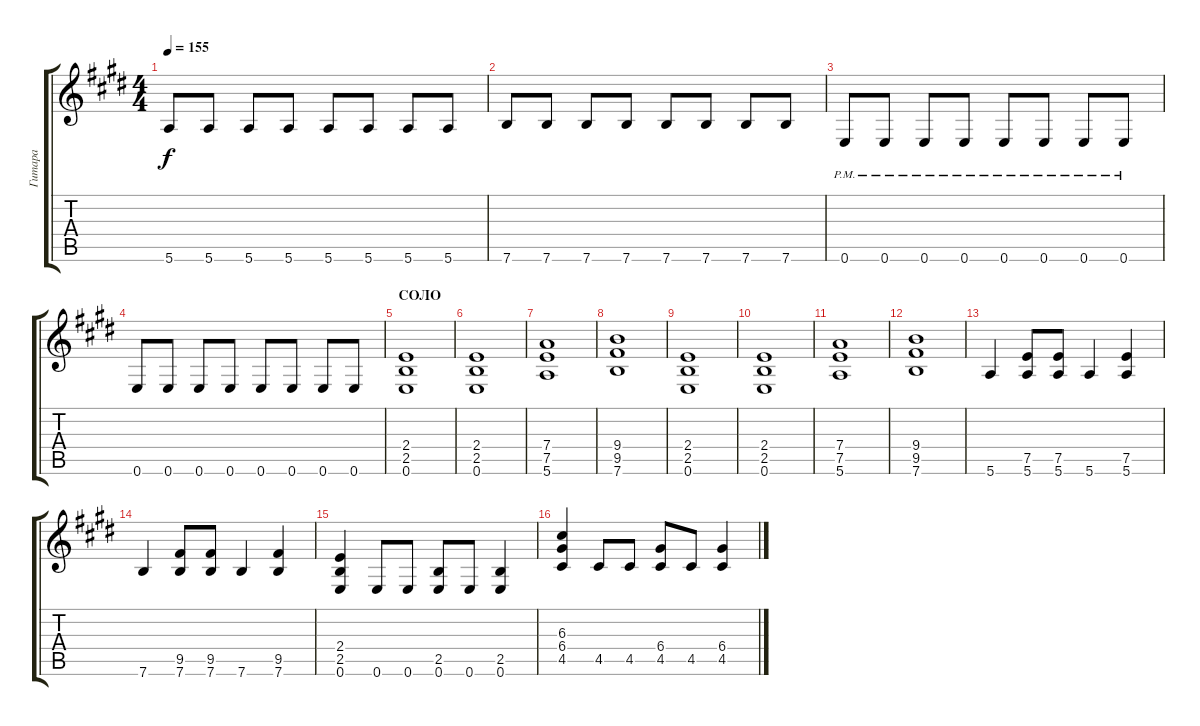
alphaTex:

\track ("Гитара" "Гитара") {instrument acousticguitarsteel}
\staff {score tabs}
\tuning (E4 B3 G3 D3 A2 E2) {hide}
\ts (4 4)
\tempo 155
\clef g2
\ks e
5.6.8{dy f} 5.6.8 5.6.8 5.6.8 5.6.8 5.6.8 5.6.8 5.6.8 |
7.6.8 7.6.8 7.6.8 7.6.8 7.6.8 7.6.8 7.6.8 7.6.8 |
0.6{pm}.8 0.6{pm}.8 0.6{pm}.8 0.6{pm}.8 0.6{pm}.8 0.6{pm}.8 0.6{pm}.8 0.6{pm}.8 |
0.6.8 0.6.8 0.6.8 0.6.8 0.6.8 0.6.8 0.6.8 0.6.8 |
\section ("" "СОЛО")
(2.4 2.5 0.6).1{volume 11 balance 11} |
(2.4 2.5 0.6).1 |
(7.4 7.5 5.6).1 |
(9.4 9.5 7.6).1 |
(2.4 2.5 0.6).1{volume 11 balance 11} |
(2.4 2.5 0.6).1 |
(7.4 7.5 5.6).1 |
(9.4 9.5 7.6).1 |
5.6.4 (7.5 5.6).8 (7.5 5.6).8 5.6.4 (7.5 5.6).4 |
7.6.4 (9.5 7.6).8 (9.5 7.6).8 7.6.4 (9.5 7.6).4 |
(2.4 2.5 0.6).4 0.6.8 0.6.8 (2.5 0.6).8 0.6.8 (2.5 0.6).4 |
(6.3 6.4 4.5).4 4.5.8 4.5.8 (6.4 4.5).8 4.5.8 (6.4 4.5).4
